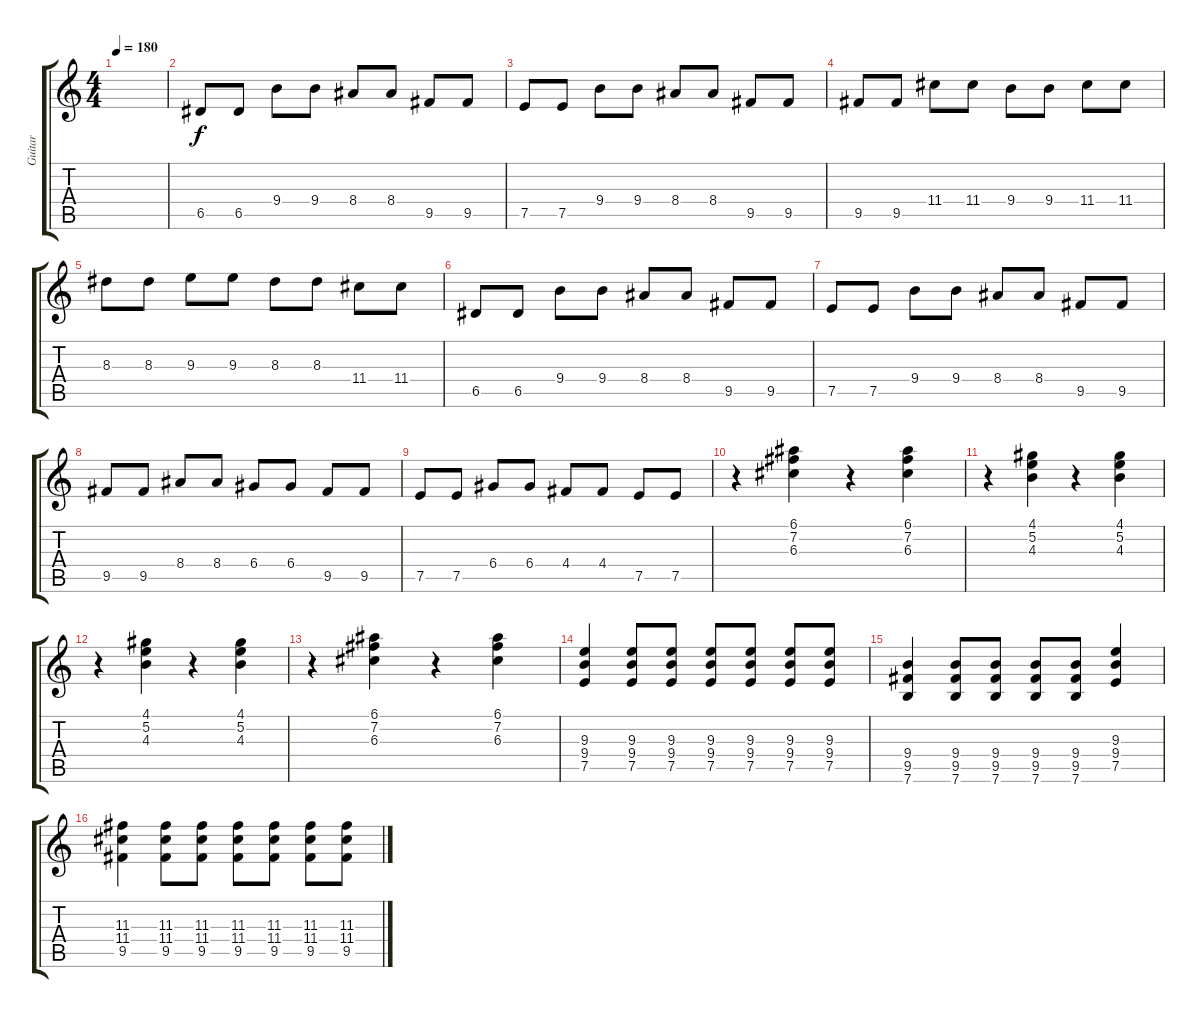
\track ("Guitar" "Guitar") {instrument electricguitarclean}
\staff {score tabs}
\tuning (E4 B3 G3 D3 A2 E2) {hide}
\ts (4 4)
\tempo 180
\clef g2
\ks c
|
6.5.8 6.5.8 9.4.8 9.4.8 8.4.8 8.4.8 9.5.8 9.5.8 |
7.5.8 7.5.8 9.4.8 9.4.8 8.4.8 8.4.8 9.5.8 9.5.8 |
9.5.8 9.5.8 11.4.8 11.4.8 9.4.8 9.4.8 11.4.8 11.4.8 |
8.3.8 8.3.8 9.3.8 9.3.8 8.3.8 8.3.8 11.4.8 11.4.8 |
6.5.8 6.5.8 9.4.8 9.4.8 8.4.8 8.4.8 9.5.8 9.5.8 |
7.5.8 7.5.8 9.4.8 9.4.8 8.4.8 8.4.8 9.5.8 9.5.8 |
9.5.8 9.5.8 8.4.8 8.4.8 6.4.8 6.4.8 9.5.8 9.5.8 |
7.5.8 7.5.8 6.4.8 6.4.8 4.4.8 4.4.8 7.5.8 7.5.8 |
r.4{instrument electricguitarclean} (6.1 7.2 6.3).4 r.4 (6.1 7.2 6.3).4 |
r.4 (4.1 5.2 4.3).4 r.4 (4.1 5.2 4.3).4 |
r.4 (4.1 5.2 4.3).4 r.4 (4.1 5.2 4.3).4 |
r.4 (6.1 7.2 6.3).4 r.4 (6.1 7.2 6.3).4 |
(9.3 9.4 7.5).4{instrument overdrivenguitar} (9.3 9.4 7.5).8 (9.3 9.4 7.5).8 (9.3 9.4 7.5).8 (9.3 9.4 7.5).8 (9.3 9.4 7.5).8 (9.3 9.4 7.5).8 |
(9.4 9.5 7.6).4 (9.4 9.5 7.6).8 (9.4 9.5 7.6).8 (9.4 9.5 7.6).8 (9.4 9.5 7.6).8 (9.3 9.4 7.5).4 |
(11.3 11.4 9.5).4 (11.3 11.4 9.5).8 (11.3 11.4 9.5).8 (11.3 11.4 9.5).8 (11.3 11.4 9.5).8 (11.3 11.4 9.5).8 (11.3 11.4 9.5).8
